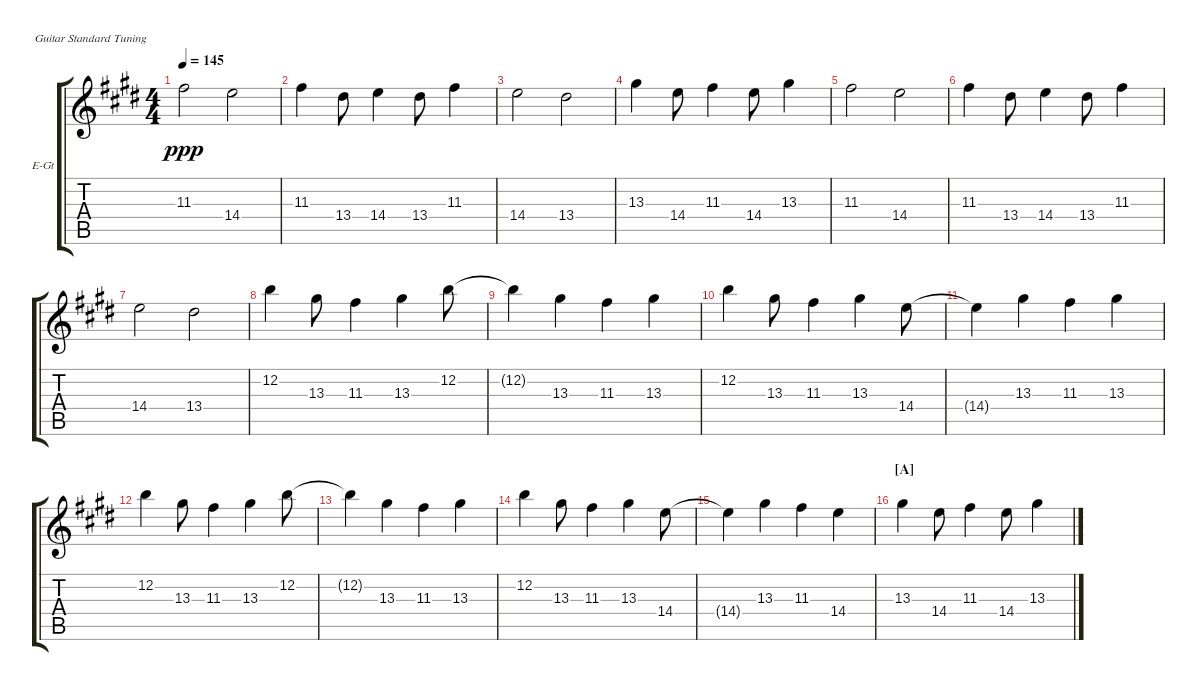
\defaultSystemsLayout 4
\bracketExtendMode groupsimilarinstruments
\firstSystemTrackNameOrientation horizontal
\otherSystemsTrackNameOrientation horizontal
\track ("Nick Valensi" "E-Gt") {instrument electricguitarclean}
\staff {score tabs}
\tuning (E4 B3 G3 D3 A2 E2)
\ts (4 4)
\tempo 145
\clef g2
\ks e
11.3.2{dy ppp} 14.4.2 |
11.3.4 13.4.8 14.4.4 13.4.8 11.3.4 |
14.4.2 13.4.2 |
13.3.4 14.4.8 11.3.4 14.4.8 13.3.4 |
11.3.2 14.4.2 |
11.3.4 13.4.8 14.4.4 13.4.8 11.3.4 |
14.4.2 13.4.2 |
12.2.4 13.3.8 11.3.4 13.3.4 12.2.8 |
12.2{t}.4 13.3.4 11.3.4 13.3.4 |
12.2.4 13.3.8 11.3.4 13.3.4 14.4.8 |
14.4{t}.4 13.3.4 11.3.4 13.3.4 |
12.2.4 13.3.8 11.3.4 13.3.4 12.2.8 |
12.2{t}.4 13.3.4 11.3.4 13.3.4 |
12.2.4 13.3.8 11.3.4 13.3.4 14.4.8 |
14.4{t}.4 13.3.4 11.3.4 14.4.4 |
\section ("A" "")
13.3.4 14.4.8 11.3.4 14.4.8 13.3.4
